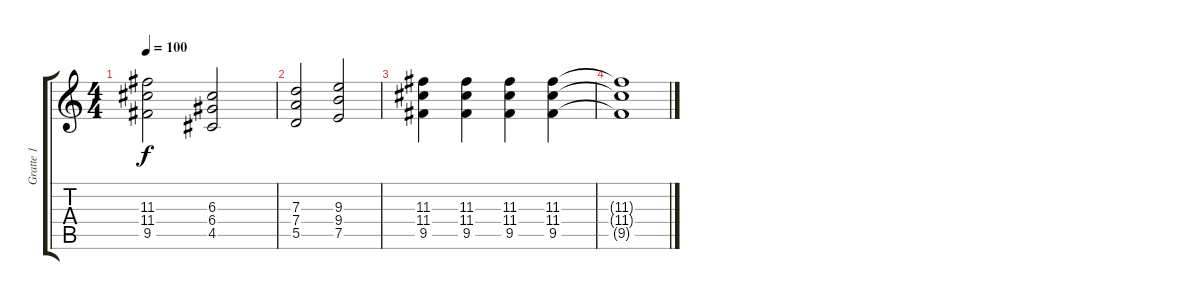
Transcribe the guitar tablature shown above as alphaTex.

\track ("Gratte 1" "Gratte 1") {instrument overdrivenguitar}
\staff {score tabs}
\tuning (E4 B3 G3 D3 A2 E2) {hide}
\ts (4 4)
\tempo 100
\clef g2
\ks c
(11.3 11.4 9.5).2{dy f} (6.3 6.4 4.5).2 |
(7.3 7.4 5.5).2 (9.3 9.4 7.5).2 |
(11.3 11.4 9.5).4 (11.3 11.4 9.5).4 (11.3 11.4 9.5).4 (11.3 11.4 9.5).4 |
(11.3{t} 11.4{t} 9.5{t}).1
